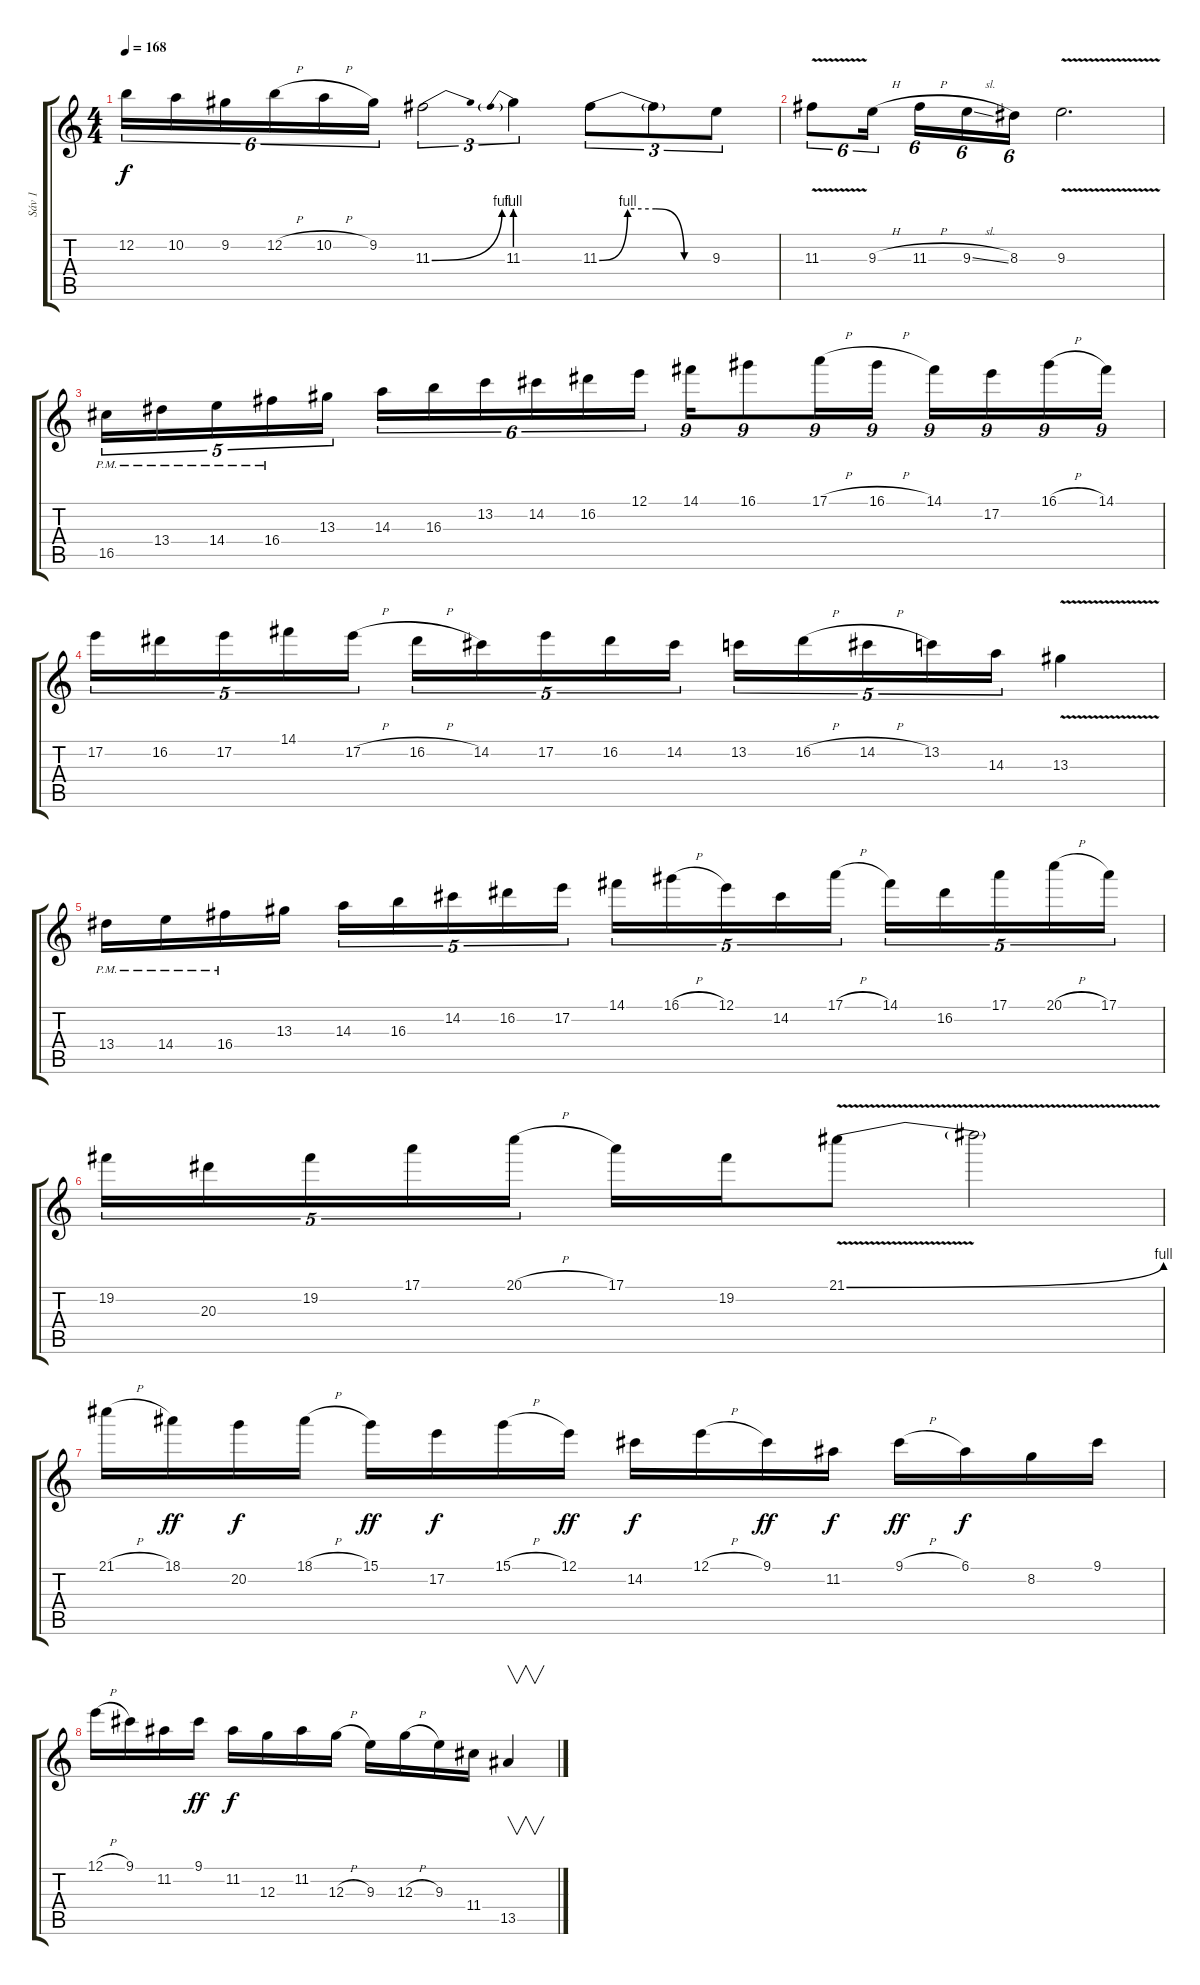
\track ("Sáv 1" "Sáv 1") {mute instrument overdrivenguitar}
\staff {score tabs}
\tuning (E4 B3 G3 D3 A2 E2) {hide}
\ts (4 4)
\tempo 168
\clef g2
\ks c
12.2.16{tu (6 4) dy f} 10.2.16{tu (6 4)} 9.2.16{tu (6 4)} 12.2{h}.16{tu (6 4)} 10.2{h}.16{tu (6 4)} 9.2.16{tu (6 4)} 11.3{be (bend 0 0 60 4)}.2{tu (3 2)} 11.3{be (prebend 0 4 60 4)}.4{tu (3 2)} 11.3{be (custom 0 0 15 4 30 4 45 0 60 0)}.8{tu (3 2)} 11.3{t}.8{tu (3 2)} 9.3.8{tu (3 2)} |
11.3{v}.8{tu (6 4)} 9.3{h}.16{tu (6 4)} 11.3{h}.16{tu (6 4)} 9.3{sl}.16{tu (6 4)} 8.3.16{tu (6 4)} 9.3{v}.2{d} |
16.5{pm}.16{tu (5 4)} 13.4{pm}.16{tu (5 4)} 14.4{pm}.16{tu (5 4)} 16.4{pm}.16{tu (5 4)} 13.3.16{tu (5 4)} 14.3.16{tu (6 4)} 16.3.16{tu (6 4)} 13.2.16{tu (6 4)} 14.2.16{tu (6 4)} 16.2.16{tu (6 4)} 12.1.16{tu (6 4)} 14.1.16{tu (9 8)} 16.1.8{tu (9 8)} 17.1{h}.16{tu (9 8)} 16.1{h}.16{tu (9 8)} 14.1.16{tu (9 8)} 17.2.16{tu (9 8)} 16.1{h}.16{tu (9 8)} 14.1.16{tu (9 8)} |
17.2.16{tu (5 4)} 16.2.16{tu (5 4)} 17.2.16{tu (5 4)} 14.1.16{tu (5 4)} 17.2{h}.16{tu (5 4)} 16.2{h}.16{tu (5 4)} 14.2.16{tu (5 4)} 17.2.16{tu (5 4)} 16.2.16{tu (5 4)} 14.2.16{tu (5 4)} 13.2.16{tu (5 4)} 16.2{h}.16{tu (5 4)} 14.2{h}.16{tu (5 4)} 13.2.16{tu (5 4)} 14.3.16{tu (5 4)} 13.3{v}.4 |
13.4{pm}.16 14.4{pm}.16 16.4{pm}.16 13.3.16 14.3.16{tu (5 4)} 16.3.16{tu (5 4)} 14.2.16{tu (5 4)} 16.2.16{tu (5 4)} 17.2.16{tu (5 4)} 14.1.16{tu (5 4)} 16.1{h}.16{tu (5 4)} 12.1.16{tu (5 4)} 14.2.16{tu (5 4)} 17.1{h}.16{tu (5 4)} 14.1.16{tu (5 4)} 16.2.16{tu (5 4)} 17.1.16{tu (5 4)} 20.1{h}.16{tu (5 4)} 17.1.16{tu (5 4)} |
19.2.16{tu (5 4)} 20.3.16{tu (5 4)} 19.2.16{tu (5 4)} 17.1.16{tu (5 4)} 20.1{h}.16{tu (5 4)} 17.1.16 19.2.16 21.1{be (bend 0 0 60 4) v}.8 21.1{t}.2 |
21.1{h}.16 18.1.16{dy ff} 20.2.16{dy f} 18.1{h}.16 15.1.16{dy ff} 17.2.16{dy f} 15.1{h}.16 12.1.16{dy ff} 14.2.16{dy f} 12.1{h}.16 9.1.16{dy ff} 11.2.16{dy f} 9.1{h}.16{dy ff} 6.1.16{dy f} 8.2.16 9.1.16 |
12.1{h}.16 9.1.16 11.2.16 9.1.16{dy ff} 11.2.16{dy f} 12.3.16 11.2.16 12.3{h}.16 9.3.16 12.3{h}.16 9.3.16 11.4.16 13.5.4{v}
